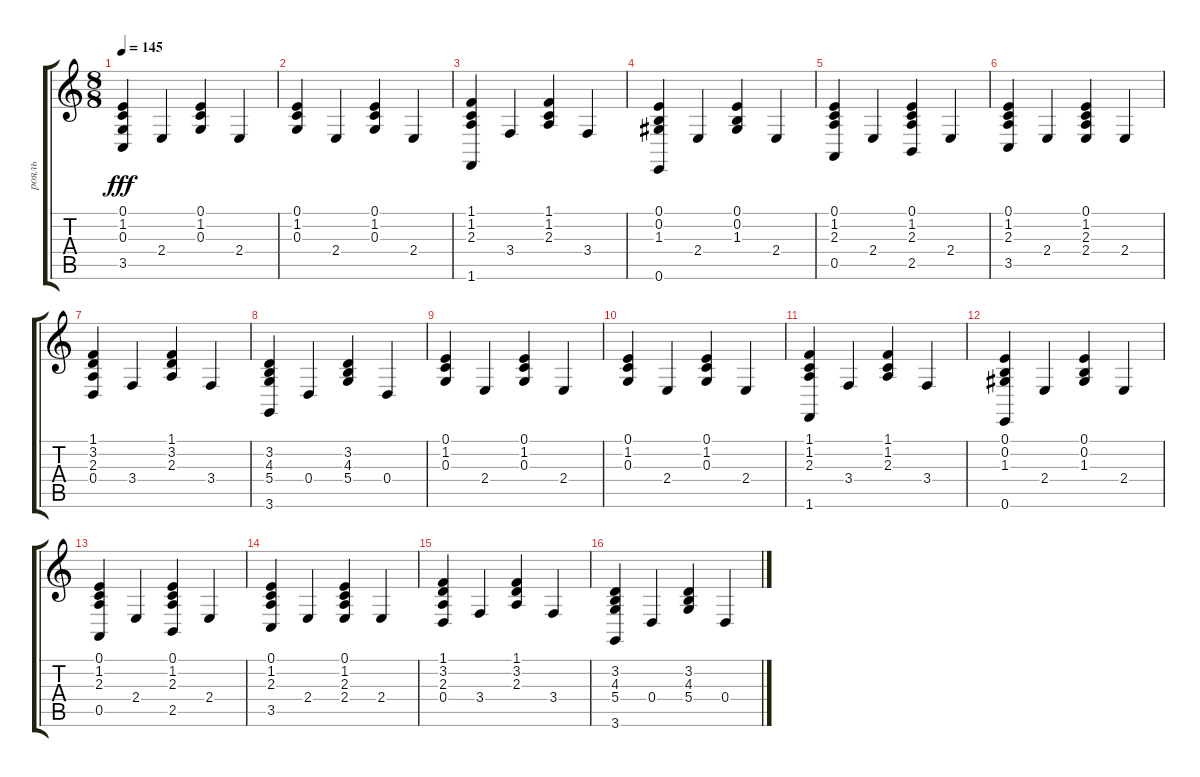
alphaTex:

\track ("рояль" "рояль") {instrument brightacousticpiano}
\staff {score tabs}
\tuning (E4 B3 G3 D3 A2 E2) {hide}
\ts (8 8)
\tempo 145
\clef g2
\ks c
(0.1 1.2 0.3 3.5).4{dy fff} 2.4.4 (0.1 1.2 0.3).4 2.4.4 |
(0.1 1.2 0.3).4 2.4.4 (0.1 1.2 0.3).4 2.4.4 |
(1.1 1.2 2.3 1.6).4 3.4.4 (1.1 1.2 2.3).4 3.4.4 |
(0.1 0.2 1.3 0.6).4 2.4.4 (0.1 0.2 1.3).4 2.4.4 |
(0.1 1.2 2.3 0.5).4 2.4.4 (0.1 1.2 2.3 2.5).4 2.4.4 |
(0.1 1.2 2.3 3.5).4 2.4.4 (0.1 1.2 2.3 2.4).4 2.4.4 |
(1.1 3.2 2.3 0.4).4 3.4.4 (1.1 3.2 2.3).4 3.4.4 |
(3.2 4.3 5.4 3.6).4 0.4.4 (3.2 4.3 5.4).4 0.4.4 |
(0.1 1.2 0.3).4 2.4.4 (0.1 1.2 0.3).4 2.4.4 |
(0.1 1.2 0.3).4 2.4.4 (0.1 1.2 0.3).4 2.4.4 |
(1.1 1.2 2.3 1.6).4 3.4.4 (1.1 1.2 2.3).4 3.4.4 |
(0.1 0.2 1.3 0.6).4 2.4.4 (0.1 0.2 1.3).4 2.4.4 |
(0.1 1.2 2.3 0.5).4 2.4.4 (0.1 1.2 2.3 2.5).4 2.4.4 |
(0.1 1.2 2.3 3.5).4 2.4.4 (0.1 1.2 2.3 2.4).4 2.4.4 |
(1.1 3.2 2.3 0.4).4 3.4.4 (1.1 3.2 2.3).4 3.4.4 |
(3.2 4.3 5.4 3.6).4 0.4.4 (3.2 4.3 5.4).4 0.4.4
